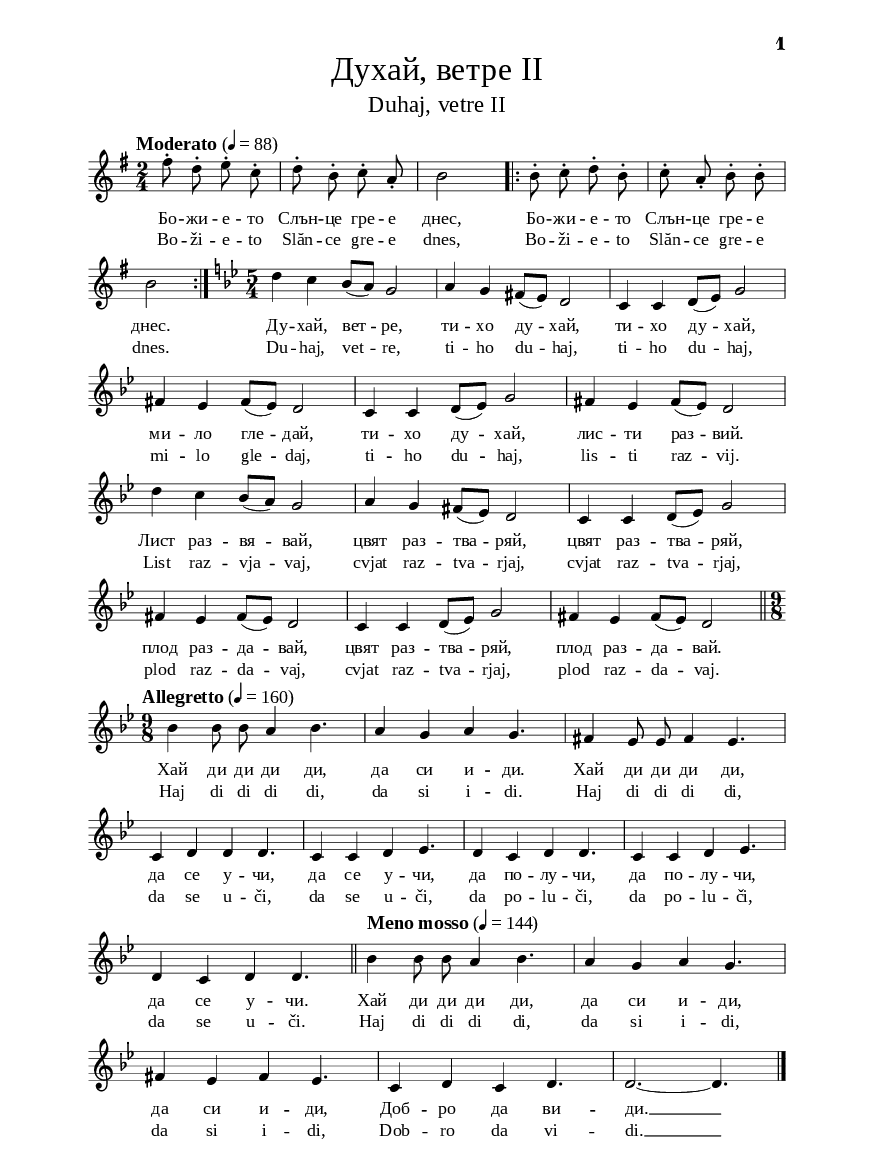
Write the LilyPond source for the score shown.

\version "2.24.4"

% include paper part and global functions
\include "include/globals.ily"

\bookpart {
  \label #'ref161
  \tocItem \markup "Духай, ветре II – Duhaj, vetre II"
  \include "include/bookpart-paper.ily"
  \score {
    \include "include/score-layout.ily"
    \new Voice \absolute {
      \clef treble
      \key g \major
      \time 2/4
      \tempoFunc "Moderato" 4 "88"
      \autoBeamOff
      fis''8 -.  d''8 -.  e''8 -.
      c''8 -. | % 2
      d''8 -.  b'8 -.  c''8 -.
      a'8 -.  | % 3
      b'2 \repeat volta 2 {
        | % 4
        b'8 -. c''8 -.  d''8 -.
        b'8 -.  | % 5
        c''8 -. a'8 -.  b'8 -.
        b'8 -.  \break | % 6
        b'2
        | % 7
      }
      \key g \minor \time 5/4  % 7
      d''4 c''4  bes'8 ( [  a'8 ) ]
      g'2 | % 8
      a'4  g'4  fis'8 ( [  es'8 ) ]
      d'2 | % 9
      c'4  c'4  d'8 ( [  es'8 ) ]  g'2
      \break |
      fis'4  es'4  fis'8 ( [  es'8 ) ]
      d'2 | % 11
      c'4  c'4  d'8 ( [  es'8 ) ]  g'2
      | % 12
      fis'4  es'4  fis'8 ( [  es'8 ) ]
      d'2 \break | % 13
      d''4 c''4  bes'8 ( [  a'8 ) ]
      g'2 | % 14
      a'4  g'4  fis'8 ( [  es'8 ) ]
      d'2 | % 15
      c'4  c'4  d'8 ( [  es'8 ) ]  g'2
      \break | % 16
      fis'4  es'4  fis'8 ( [  es'8 ) ]
      d'2 | % 17
      c'4  c'4  d'8 ( [  es'8 ) ]  g'2
      | % 18
      fis'4  es'4  fis'8 ( [  es'8 ) ]
      d'2 \bar "||"
      \break | % 19
      \time 9/8  | % 19
      | % 19
      \tempoFunc "Allegretto" 4 "160"
      bes'4 bes'8 bes'8  a'4
      bes'4. |
      a'4  g'4  a'4  g'4. | % 21
      fis'4  es'8  es'8  fis'4  es'4.
      \break | % 22
      c'4  d'4  d'4  d'4. | % 23
      c'4  c'4  d'4  es'4. | % 24
      d'4  c'4  d'4  d'4. | % 25
      c'4  c'4  d'4  es'4. | \break % 26
      d'4  c'4  d'4  d'4. | % 27
      \tempoFunc "Meno mosso" 4 "144"
      \bar "||" bes'4 bes'8 bes'8  a'4
      bes'4. | % 28
      a'4  g'4  a'4  g'4. \break | % 29
      fis'4  es'4  fis'4  es'4. |
      c'4  d'4  c'4  d'4. | % 31
      d'2. ~  d'4. \bar "|."
    }

    \addlyrics {
      Бо -- жи -- е -- то Слън -- це гре --
      е днес, Бо -- жи -- е -- то Слън --
      це гре -- е днес. Ду -- хай, вет
      -- ре, ти -- хо ду  -- хай, ти
      -- хо ду  -- хай, ми -- ло гле
      -- дай, ти -- хо ду  -- хай,
      лис -- ти раз  -- вий. Лист раз
      -- вя  -- вай, цвят раз -- тва
      -- ряй, цвят раз -- тва  --
      ряй, плод раз -- да  -- вай,
      цвят раз -- тва  -- ряй, плод
      раз -- да  -- вай. Хай ди ди ди
      ди, да си и -- ди. Хай ди ди ди
      ди, да се у -- чи, да се у -- чи,
      да по -- лу -- чи, да по -- лу --
      чи, да се у -- чи. Хай ди ди ди
      ди, да си и -- ди, да си и -- ди,
      Доб -- ро да ви -- ди. __
    }
    \addlyrics {
      Bo -- ži -- e -- to Slăn -- ce gre --
      e dnes, Bo -- ži -- e -- to Slăn --
      ce gre -- e dnes. Du -- haj, vet
      -- re, ti -- ho du  -- haj, ti
      -- ho du  -- haj, mi -- lo gle
      -- daj, ti -- ho du  -- haj,
      lis -- ti raz  -- vij. List raz
      -- vja  -- vaj, cvjat raz -- tva
      -- rjaj, cvjat raz -- tva  --
      rjaj, plod raz -- da  -- vaj,
      cvjat raz -- tva  -- rjaj, plod
      raz -- da  -- vaj. Haj di di di
      di, da si i -- di. Haj di di di
      di, da se u -- či, da se u -- či,
      da po -- lu -- či, da po -- lu --
      či, da se u -- či. Haj di di di
      di, da si i -- di, da si i -- di,
      Dob -- ro da vi -- di. __
    }

    \header {
      title = \titleFunc "Духай, ветре II" "Duhaj, vetre II"
    }

    \midi{}

  } % score


  % include foreign translation(s) of the song
  \version "2.24.4"

\markup \fill-line { \fontsize #deTitleFontSize "Der Wind weht II" }

\markup \null
\markup \null
\markup \abs-fontsize #10 {
    \fill-line {
  \override #`(baseline-skip . ,deCoupletBaselineSkip)

  \column {

  \line { " "Die göttliche Sonne scheint heute,  }

    \line { " "die göttliche Sonne scheint heute,  }

    \line { " "die göttliche Sonne scheint heute. }

    \line { " "Wehe, Wind, wehe sanft,  }

    \line { " "wehe sanft, blicke mild, }

    \line { " "wehe sanft, lass das Blatt sich entfalten! }

    \line { " "Lass das Blatt erzittern, öffne die Blüte,  }

    \line { " "öffne die Blüte, verteile die Frucht, }

    \line { " "öffne die Blüte, verteile die Frucht. }

    \line { " "Auf, möge er gehen, }

    \line { " " auf, möge er lernen, möge er lernen, möge er erhalten, }

    \line { " "möge er erhalten, möge er lernen. }

    \line { " "Auf, möge er gehen,  }

    \line { " "damit es ihm wohl ergeht. }

  }
    }
}


} % bookpart

% Più mosso
%
